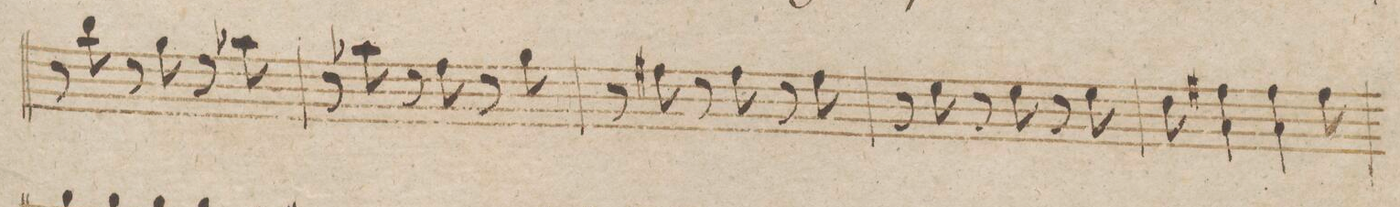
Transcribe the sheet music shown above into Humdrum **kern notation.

**kern	**dynam
*I"Violino Imo	*
*clefG2	*
*k[b-]	*
*M3/4	*
8r	.
8bb-\	.
8r	.
8gg\	.
8r	.
8aa-X\	.
=45	=45
8r	.
8aa-X\	.
8r	.
8ff\	.
8r	.
8gg\	.
=46	=46
8r	.
8ff#X\	.
8r	.
8ff#\	.
8r	.
8ff#\	.
=47	=47
8r	.
8ee\	.
8r	.
8ee\	.
8r	.
8ee\	.
=48	=48
8dd\	.
4ff#X\ 4a\	.
4ff#\ 4a\	.
8ff#\	.
=49	=49
*-	*-
